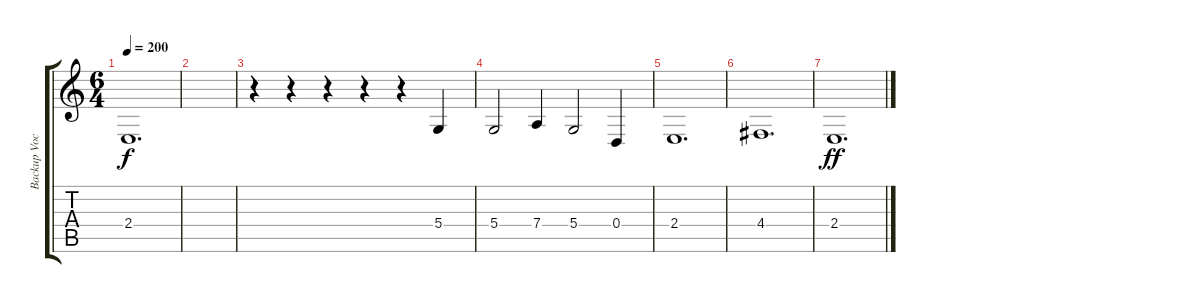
\track ("Backup Vocals" "Backup Voc") {instrument lead3calliope}
\staff {score tabs}
\tuning (E4 B3 G3 D3 A2 E2) {hide}
\ts (6 4)
\tempo 200
\clef g2
\ks c
2.4.1{d dy f} |
|
r.4 r.4 r.4 r.4 r.4 5.4.4 |
5.4.2 7.4.4 5.4.2 0.4.4 |
2.4.1{d} |
4.4.1{d} |
2.4.1{d dy ff}
